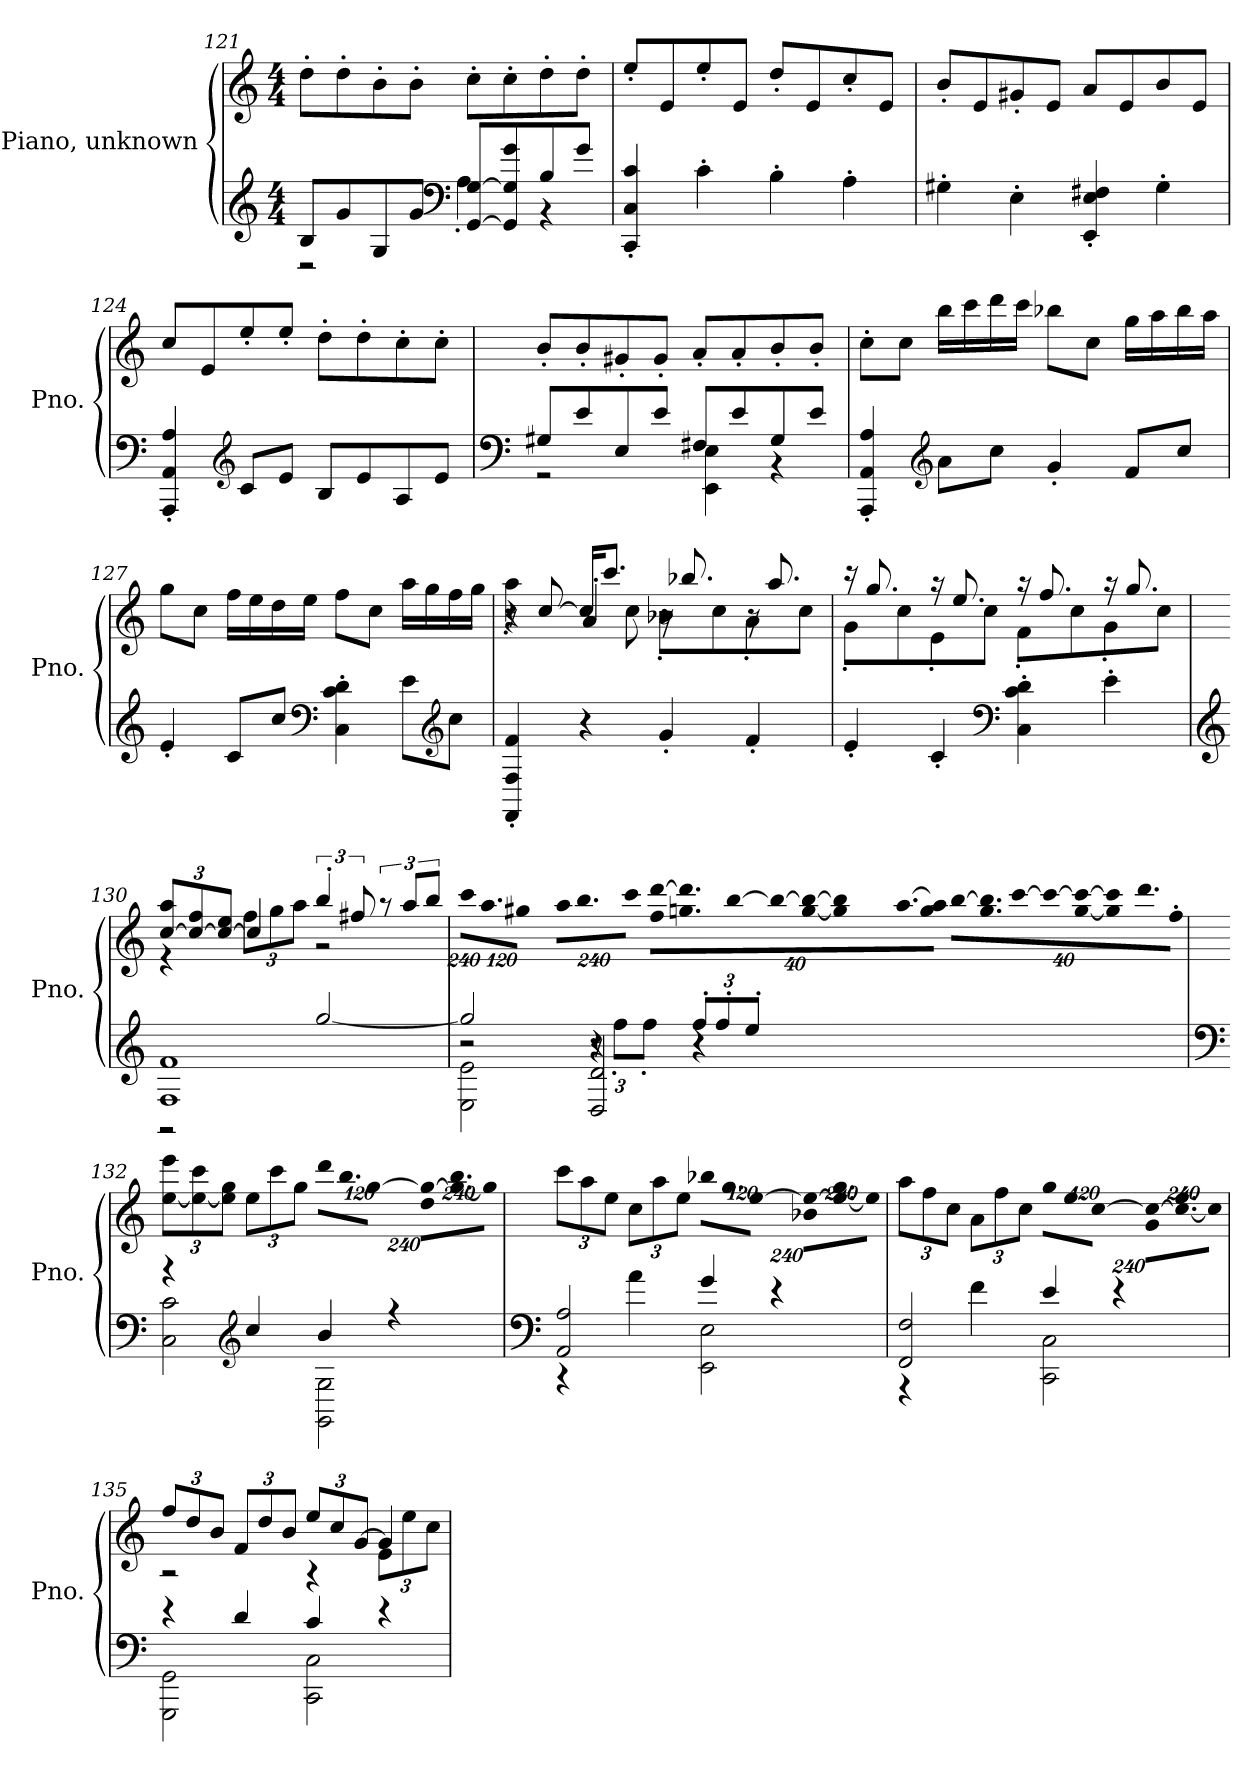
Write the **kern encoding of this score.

**kern	**kern
*part1	*part1
*staff2	*staff1
*I"Piano, unknown	*
*I'Pno.	*
*clefG2	*clefG2
*k[]	*k[]
*M4/4	*M4/4
=121	=121
*^	*
8B/L	2r	8dd'\L
8g/	.	8dd'\
8G/	.	8b'\
8g/J	.	8b'\J
*clefF4	*	*
[8GG/ [8G/L	4A'\	8cc'\L
8GG/] 8G/] 8g/	.	8cc'\
8B/	4r	8dd'\
8g/J	.	8dd'\J
*v	*v	*
=122	=122
4CC/' 4C/' 4c/'	8ee'/L
.	8e/
4c'\	8ee'/
.	8e/J
4B'\	8dd'/L
.	8e/
4A'\	8cc'/
.	8e/J
!!LO:LB:g=z
=123	=123
4G#X'\	8b'/L
.	8e/
4E'\	8g#X'/
.	8e/J
4EE/' 4E/' 4F#X/'	8a/L
.	8e/
4G#'\	8b/
.	8e/J
=124	=124
4AAA/' 4AA/' 4A/'	8cc/L
.	8e/
*clefG2	*
8c/L	8ee'/
8e/J	8ee'/J
8B/L	8dd'\L
8e/	8dd'\
8A/	8cc'\
8e/J	8cc'\J
=125	=125
*clefF4	*
*^	*
8G#X/L	2r	8b'/L
8e/	.	8b'/
8E/	.	8g#X'/
8e/J	.	8g#'/J
8F#X/L	4EE\ 4E\	8a'/L
8e/	.	8a'/
8G#/	4r	8b'/
8e/J	.	8b'/J
*v	*v	*
!!LO:LB:g=z
=126	=126
4AAA/' 4AA/' 4A/'	8cc'\L
.	8cc\J
*clefG2	*
8a\L	16bb\LL
.	16ccc\
8cc\J	16ddd\
.	16ccc\JJ
4g'/	8bb-X\L
.	8cc\J
8f/L	16gg\LL
.	16aa\
8cc/J	16bb-\
.	16aa\JJ
=127	=127
4e'/	8gg\L
.	8cc\J
8c/L	16ff\LL
.	16ee\
8cc/J	16dd\
.	16ee\JJ
*clefF4	*
4C\' 4c\' 4d\'	8ff\L
.	8cc\J
8e\L	16aa\LL
.	16gg\
*clefG2	*
8cc\J	16ff\
.	16gg\JJ
=128	=128
*	*^
*	*	*^
4FF/' 4F/' 4f/'	8r	4aa'\	4r
.	[8cc/	.	.
4r	16cc/KL]	8r	4a'/
.	8.ccc/J	.	.
.	.	8cc\	.
4g'/	16r	8b-X'\L	2r
.	8.bb-X/	.	.
.	.	8cc\	.
4f'/	16r	8a'\	.
.	8.aa/	.	.
.	.	8cc\J	.
*	*	*v	*v
!!LO:PB:g=z
=129	=129	=129
4e'/	16r	8g'\L
.	8.gg/	.
.	.	8cc\
4c'/	16r	8e'\
.	8.ee/	.
.	.	8cc\J
*clefF4	*	*
4C\' 4c\' 4d\'	16r	8f'\L
.	8.ff/	.
.	.	8cc\
4e'\	16r	8g'\
.	8.gg/	.
.	.	8cc\J
=130	=130	=130
*clefG2	*	*
*^	*	*
*	*	*Xbrackettup	*
1F 1f	2r	[12cc/ 12aa/L	4r
.	.	12cc/_ 12ff/	.
.	.	12cc/_ 12ee/J	.
.	.	4cc/]	12ff\L
.	.	.	12gg\
.	.	.	12aa\J
*	*	*brackettup	*
.	[2gg/	6bb'/	2r
.	.	12ff#X/	.
.	.	12r	.
.	.	12aa/L	.
.	.	12bb/J	.
*	*	*v	*v
!!LO:LB:g=z
=131	=131	=131
*	*^	*
*	*	*	*Xbrackettup
!	!	!	!LO:N:vis=16
2r	2E\ 2e\	2gg/]	1920%137ccc\LL
!	!	!	!LO:N:vis=16.
.	.	.	960%103aa\
!	!	!	!LO:N:vis=16
.	.	.	1920%137gg#X\JJ
!	!	!	!LO:N:vis=16
.	.	.	1920%137aa\LL
!	!	!	!LO:N:vis=16.
.	.	.	960%103bb\
!	!	!	!LO:N:vis=16
.	.	.	1920%137ccc\JJ
!	!	!	!LO:N:vis=32
4r	12r	2D/ 2d/	640%23ff\ [640%23ddd\LLL
!	!	!	!LO:N:vis=32.
.	.	.	1920%103ggn\ 1920%103ddd\]
.	12ff'\L	.	.
!	!	!	!LO:N:vis=64
.	.	.	[960%17bb\L
!	!	!	!LO:N:vis=64
.	.	.	960%17bb\_
!	!	!	!LO:N:vis=64
.	.	.	[960%17gg\ 960%17bb\_
!	!	!	!LO:N:vis=64
.	.	.	960%17gg\] 960%17bb\]J
.	.	.	1920ryy
!	!	!	!LO:N:vis=32.
.	.	.	[1920%103aa\
.	12ff'\J	.	.
!	!	!	!LO:N:vis=32
.	.	.	640%23gg\ 640%23aa\]JJJ
*Xbrackettup	*	*	*
12ff'/L	4r	.	.
!	!	!	!LO:N:vis=32
.	.	.	[640%23bb\LLL
!	!	!	!LO:N:vis=32.
.	.	.	1920%103gg\ 1920%103bb\]
12ff'/	.	.	.
!	!	!	!LO:N:vis=64
.	.	.	[960%17ccc\L
!	!	!	!LO:N:vis=64
.	.	.	960%17ccc\_
!	!	!	!LO:N:vis=64
.	.	.	[960%17gg\ 960%17ccc\_
!	!	!	!LO:N:vis=64
.	.	.	960%17gg\] 960%17ccc\]J
!	!	!	!LO:N:vis=32.
.	.	.	1920%103ddd\
12ee'/J	.	.	.
!	!	!	!LO:N:vis=32
.	.	.	640%23ff'\JJJ
1920ryy	1920ryy	1920ryy	.
*v	*v	*v	*
!!LO:LB:g=z
=132	=132
*clefF4	*
*^	*
4r	2C\ 2c\	[12ee\ 12eee\L
.	.	12ee\_ 12ccc\
.	.	12ee\] 12gg\J
*clefG2	*	*
4cc/	.	12ee\L
.	.	12ccc\
.	.	12gg\J
!	!	!LO:N:vis=16
4b/	2GG\ 2G\	1920%137ddd\LL
!	!	!LO:N:vis=16.
.	.	960%103bb\
!	!	!LO:N:vis=16
.	.	[1920%137gg\JJ
!	!	!LO:N:vis=16
4r	.	1920%137dd\ 1920%137gg\_LL
!	!	!LO:N:vis=16.
.	.	960%103gg\_ 960%103bb\
!	!	!LO:N:vis=16
.	.	1920%137gg\JJ]
=133	=133	=133
*clefF4	*	*
2AA/ 2A/	4r	12ccc\L
.	.	12aa\
.	.	12ee\J
.	4a\	12cc\L
.	.	12aa\
.	.	12ee\J
!	!	!LO:N:vis=16
4g/	2EE\ 2E\	1920%137bb-X\LL
!	!	!LO:N:vis=16.
.	.	960%103gg\
!	!	!LO:N:vis=16
.	.	[1920%137ee\JJ
!	!	!LO:N:vis=16
4r	.	1920%137b-X\ 1920%137ee\_LL
!	!	!LO:N:vis=16.
.	.	960%103ee\_ 960%103gg\
!	!	!LO:N:vis=16
.	.	1920%137ee\JJ]
!!LO:LB:g=z
=134	=134	=134
2FF/ 2F/	4r	12aa\L
.	.	12ff\
.	.	12cc\J
.	4f\	12a\L
.	.	12ff\
.	.	12cc\J
!	!	!LO:N:vis=16
4e/	2CC\ 2C\	1920%137gg\LL
!	!	!LO:N:vis=16.
.	.	960%103ee\
!	!	!LO:N:vis=16
.	.	[1920%137cc\JJ
!	!	!LO:N:vis=16
4r	.	1920%137g\ 1920%137cc\_LL
!	!	!LO:N:vis=16.
.	.	960%103cc\_ 960%103ee\
!	!	!LO:N:vis=16
.	.	1920%137cc\JJ]
=135	=135	=135
*	*	*^
4r	2GGG\ 2GG\	12ff/L	2r
.	.	12dd/	.
.	.	12b/J	.
4d/	.	12f/L	.
.	.	12dd/	.
.	.	12b/J	.
4c/	2CC\ 2C\	12ee/L	4r
.	.	12cc/	.
.	.	[12g/J	.
4r	.	4g/]	12e\L
.	.	.	12ee\
.	.	.	12cc\J
*v	*v	*	*
*	*v	*v
=	=
*-	*-
